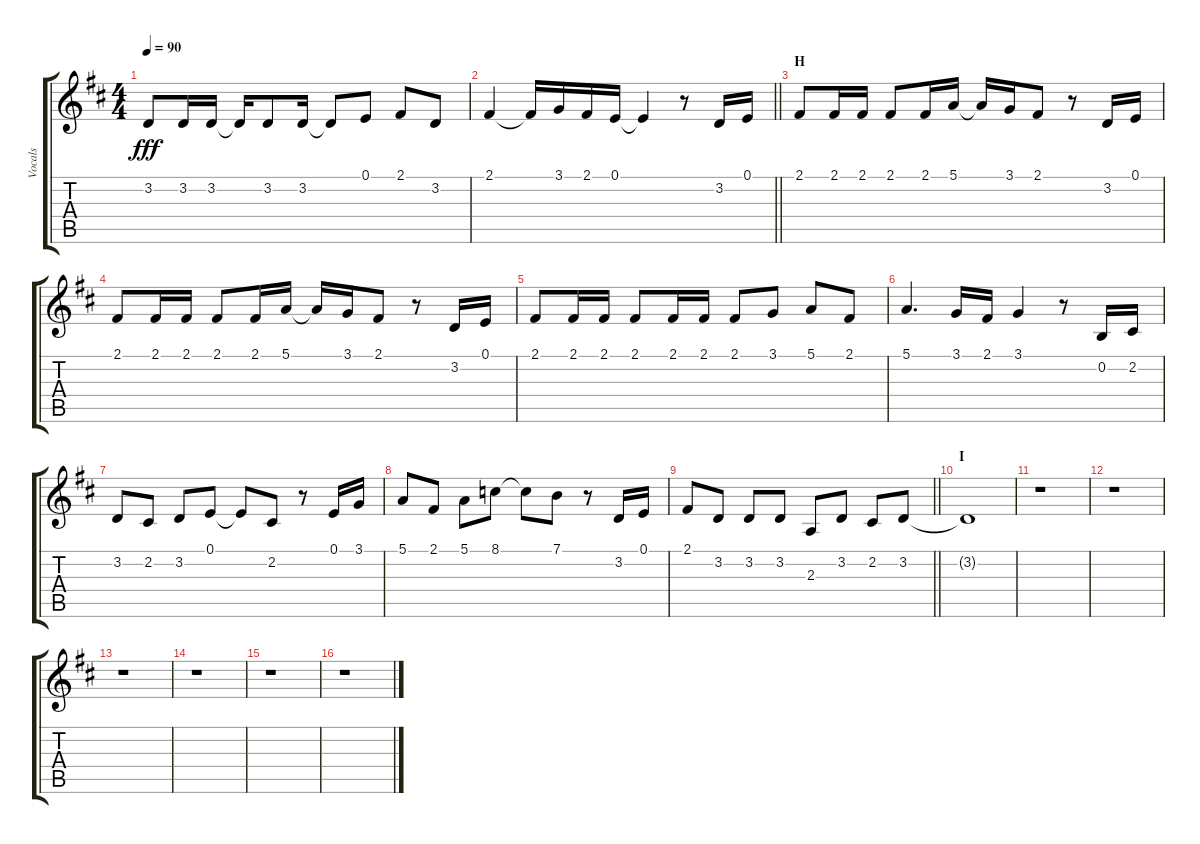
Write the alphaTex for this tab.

\track ("Vocals" "Vocals") {instrument voiceoohs}
\staff {score tabs}
\tuning (E4 B3 G3 D3 A2 E2) {hide}
\ts (4 4)
\tempo 90
\clef g2
\ks d
3.2.8{dy fff} 3.2.16 3.2.16 3.2{t}.16 3.2.8 3.2.16 3.2{t}.8 0.1.8 2.1.8 3.2.8 |
\barLineRight lightlight
2.1.4 2.1{t}.16 3.1.16 2.1.16 0.1.16 0.1{t}.4 r.8 3.2.16 0.1.16 |
\section ("" "H")
2.1.8 2.1.16 2.1.16 2.1.8 2.1.16 5.1.16 5.1{t}.16 3.1.16 2.1.8 r.8 3.2.16 0.1.16 |
2.1.8 2.1.16 2.1.16 2.1.8 2.1.16 5.1.16 5.1{t}.16 3.1.16 2.1.8 r.8 3.2.16 0.1.16 |
2.1.8 2.1.16 2.1.16 2.1.8 2.1.16 2.1.16 2.1.8 3.1.8 5.1.8 2.1.8 |
5.1.4{d} 3.1.16 2.1.16 3.1.4 r.8 0.2.16 2.2.16 |
3.2.8 2.2.8 3.2.8 0.1.8 0.1{t}.8 2.2.8 r.8 0.1.16 3.1.16 |
5.1.8 2.1.8 5.1.8 8.1.8 8.1{t}.8 7.1.8 r.8 3.2.16 0.1.16 |
\barLineRight lightlight
2.1.8 3.2.8 3.2.8 3.2.8 2.3.8 3.2.8 2.2.8 3.2.8 |
\section ("" "I")
3.2{t}.1 |
r.1 |
r.1 |
r.1 |
r.1 |
r.1 |
r.1
